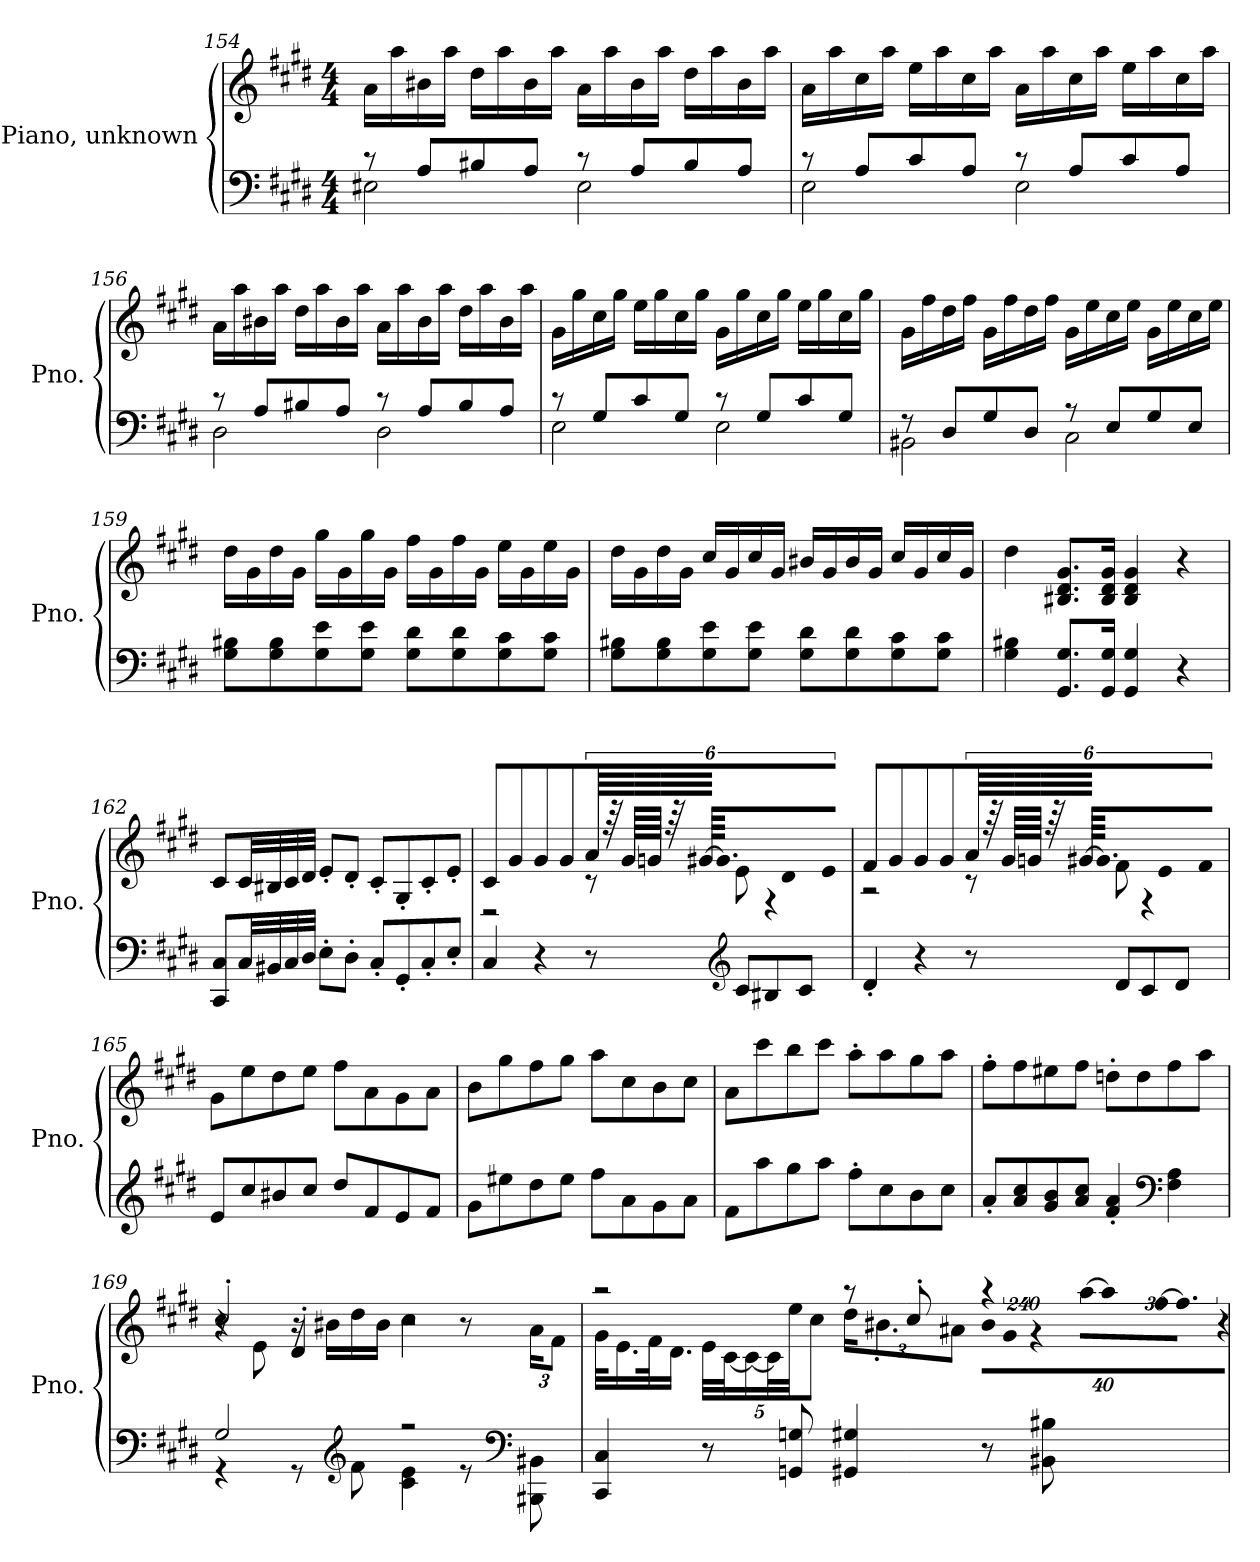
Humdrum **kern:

**kern	**kern
*part1	*part1
*staff2	*staff1
*I"Piano, unknown	*
*I'Pno.	*
!!LO:LB:g=z
*clefF4	*clefG2
*k[f#c#g#d#]	*k[f#c#g#d#]
*M4/4	*M4/4
=154	=154
*^	*
8r	2E#X\	16a\LL
.	.	16aa\
8A/L	.	16b#X\
.	.	16aa\JJ
8B#X/	.	16dd#\LL
.	.	16aa\
8A/J	.	16b#\
.	.	16aa\JJ
8r	2E#\	16a\LL
.	.	16aa\
8A/L	.	16b#\
.	.	16aa\JJ
8B#/	.	16dd#\LL
.	.	16aa\
8A/J	.	16b#\
.	.	16aa\JJ
=155	=155	=155
8r	2E\	16a\LL
.	.	16aa\
8A/L	.	16cc#\
.	.	16aa\JJ
8c#/	.	16ee\LL
.	.	16aa\
8A/J	.	16cc#\
.	.	16aa\JJ
8r	2E\	16a\LL
.	.	16aa\
8A/L	.	16cc#\
.	.	16aa\JJ
8c#/	.	16ee\LL
.	.	16aa\
8A/J	.	16cc#\
.	.	16aa\JJ
!!LO:PB:g=z
=156	=156	=156
8r	2D#\	16a\LL
.	.	16aa\
8A/L	.	16b#X\
.	.	16aa\JJ
8B#X/	.	16dd#\LL
.	.	16aa\
8A/J	.	16b#\
.	.	16aa\JJ
8r	2D#\	16a\LL
.	.	16aa\
8A/L	.	16b#\
.	.	16aa\JJ
8B#/	.	16dd#\LL
.	.	16aa\
8A/J	.	16b#\
.	.	16aa\JJ
=157	=157	=157
8r	2E\	16g#\LL
.	.	16gg#\
8G#/L	.	16cc#\
.	.	16gg#\JJ
8c#/	.	16ee\LL
.	.	16gg#\
8G#/J	.	16cc#\
.	.	16gg#\JJ
8r	2E\	16g#\LL
.	.	16gg#\
8G#/L	.	16cc#\
.	.	16gg#\JJ
8c#/	.	16ee\LL
.	.	16gg#\
8G#/J	.	16cc#\
.	.	16gg#\JJ
!!LO:LB:g=z
=158	=158	=158
8r	2BB#X\	16g#\LL
.	.	16ff#\
8D#/L	.	16dd#\
.	.	16ff#\JJ
8G#/	.	16g#\LL
.	.	16ff#\
8D#/J	.	16dd#\
.	.	16ff#\JJ
8r	2C#\	16g#\LL
.	.	16ee\
8E/L	.	16cc#\
.	.	16ee\JJ
8G#/	.	16g#\LL
.	.	16ee\
8E/J	.	16cc#\
.	.	16ee\JJ
*v	*v	*
=159	=159
8G#\ 8B#X\L	16dd#\LL
.	16g#\
8G#\ 8B#\	16dd#\
.	16g#\JJ
8G#\ 8e\	16gg#\LL
.	16g#\
8G#\ 8e\J	16gg#\
.	16g#\JJ
8G#\ 8d#\L	16ff#\LL
.	16g#\
8G#\ 8d#\	16ff#\
.	16g#\JJ
8G#\ 8c#\	16ee\LL
.	16g#\
8G#\ 8c#\J	16ee\
.	16g#\JJ
!!LO:LB:g=z
=160	=160
8G#\ 8B#X\L	16dd#\LL
.	16g#\
8G#\ 8B#\	16dd#\
.	16g#\JJ
8G#\ 8e\	16cc#/LL
.	16g#/
8G#\ 8e\J	16cc#/
.	16g#/JJ
8G#\ 8d#\L	16b#X/LL
.	16g#/
8G#\ 8d#\	16b#/
.	16g#/JJ
8G#\ 8c#\	16cc#/LL
.	16g#/
8G#\ 8c#\J	16cc#/
.	16g#/JJ
=161	=161
4G#\ 4B#X\	4dd#\
8.GG#/ 8.G#/L	8.B#X/ 8.d#/ 8.g#/L
16GG#/ 16G#/Jk	16B#/ 16d#/ 16g#/Jk
4GG#/ 4G#/	4B#/ 4d#/ 4g#/
4r	4r
=162	=162
8CC#/ 8C#/L	8c#/L
32C#/LL	32c#/LL
32BB#X/	32B#X/
32C#/	32c#/
32D#/JJJ	32d#/JJJ
8E'\L	8e'/L
8D#'\J	8d#'/J
8C#'/L	8c#'/L
8GG#'/	8G#'/
8C#'/	8c#'/
8E'/J	8e'/J
!!LO:LB:g=z
=163	=163
*	*^
4C#/	8c#/L	2r
.	8g#/	.
4r	8g#/	.
.	8g#/	.
8r	96a/Jkkk	8r
.	96r	.
.	96g#/LLLL	.
.	96gn/JJJJ	.
.	96r	.
.	[96g#X/KKKL	.
.	8.g#/]	.
*clefG2	*	*
8c#/L	.	8e\
8B#X/	8d#/	4r
8c#/J	8e/J	.
=164	=164	=164
4d#'/	8f#/L	2r
.	8g#/	.
4r	8g#/	.
.	8g#/	.
8r	96a/Jkkk	8r
.	96r	.
.	96g#/LLLL	.
.	96gn/JJJJ	.
.	96r	.
.	[96g#X/KKKL	.
.	8.g#/]	.
8d#/L	.	8f#\
8c#/	8e/	4r
8d#/J	8f#/J	.
*	*v	*v
!!LO:LB:g=z
=165	=165
8e/L	8g#\L
8cc#/	8ee\
8b#X/	8dd#\
8cc#/J	8ee\J
8dd#/L	8ff#\L
8f#/	8a\
8e/	8g#\
8f#/J	8a\J
=166	=166
8g#\L	8b\L
8ee#X\	8gg#\
8dd#\	8ff#\
8ee#\J	8gg#\J
8ff#\L	8aa\L
8a\	8cc#\
8g#\	8b\
8a\J	8cc#\J
=167	=167
8f#\L	8a\L
8aa\	8ccc#\
8gg#\	8bb\
8aa\J	8ccc#\J
8ff#'\L	8aa'\L
8cc#\	8aa\
8b\	8gg#\
8cc#\J	8aa\J
=168	=168
8a'/L	8ff#'\L
8a/ 8cc#/	8ff#\
8g#/ 8b/	8ee#X\
8a/ 8cc#/J	8ff#\J
4f#/' 4a/'	8ddn'\L
.	8dd\
*clefF4	*
4F#\ 4A\	8ff#\
.	8aa\J
!!LO:LB:g=z
=169	=169
*^	*^
*	*	*	*^
2G#/	4r	2cc#'/	8r	4r
.	.	.	8e\	.
.	8r	.	16r	4d#'/
.	.	.	16b#X\LL	.
*clefG2	*	*	*	*
.	8f#\	.	16dd#\	.
.	.	.	16b#\JJ	.
2r	4c#\ 4e\	2r	4cc#\	2r
.	8r	.	8r	.
*clefF4	*	*	*	*
*	*	*	*Xbrackettup	*
.	8BBB#X\ 8BB#X\	.	24a\KL	.
.	.	.	12f#\J	.
*v	*v	*	*	*
*	*	*v	*v
=170	=170	=170
4CC#/ 4C#/	2r	32g#\KLL
.	.	16.e\
.	.	32f#\K
.	.	16.d#\JJ
8r	.	40e\LLL
.	.	[40c#\J
.	.	20c#\_
.	.	40c#\L]
8GGn/ 8Gn/	.	40ee\JJ
.	.	10cc#\J
4GG#X/ 4G#X/	8r	24dd#\KL
.	.	12.b#X'\
.	8cc#'/	.
.	.	12a#X\J
*	*	*brackettup
!	!	!LO:N:vis=32
8r	4r	640%23b#\KLL
!	!	!LO:N:vis=16
.	.	1920%137g#\JJ
!	!	!LO:N:vis=64
.	.	960%17r
!	!	!LO:N:vis=64
8BB#X\ 8B#X\	.	[960%17aa\LLLL
!	!	!LO:N:vis=64
.	.	960%17aa\]
.	.	1920ryy
!	!	!LO:N:vis=64
.	.	[960%17ff#\J
!	!	!LO:N:vis=32.
.	.	1920%103ff#\JJJ]
!	!	!LO:N:vis=64
.	.	960%17r
*	*v	*v
=	=
*-	*-
